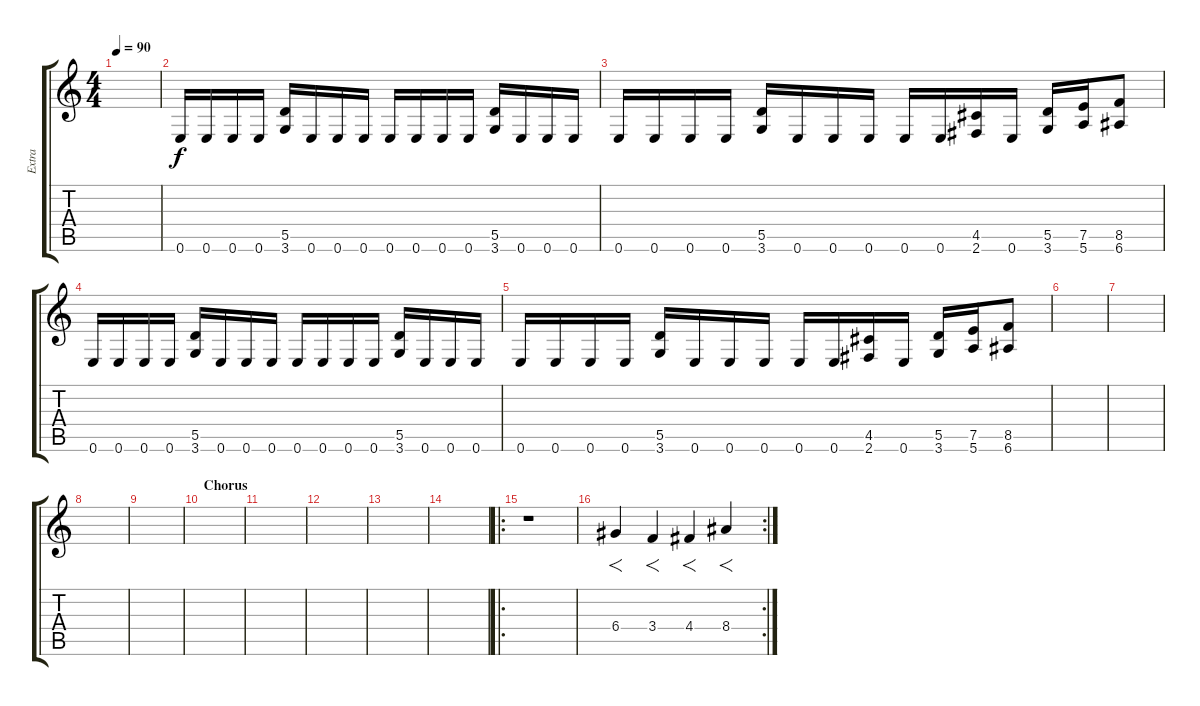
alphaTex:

\track ("Extra" "Extra") {instrument overdrivenguitar}
\staff {score tabs}
\tuning (E4 B3 G3 D3 A2 E2) {hide}
\ts (4 4)
\tempo 90
\clef g2
\ks c
|
0.6.16 0.6.16 0.6.16 0.6.16 (5.5 3.6).16 0.6.16 0.6.16 0.6.16 0.6.16 0.6.16 0.6.16 0.6.16 (5.5 3.6).16 0.6.16 0.6.16 0.6.16 |
0.6.16 0.6.16 0.6.16 0.6.16 (5.5 3.6).16 0.6.16 0.6.16 0.6.16 0.6.16 0.6.16 (4.5 2.6).16 0.6.16 (5.5 3.6).16 (7.5 5.6).16 (8.5 6.6).8 |
0.6.16 0.6.16 0.6.16 0.6.16 (5.5 3.6).16 0.6.16 0.6.16 0.6.16 0.6.16 0.6.16 0.6.16 0.6.16 (5.5 3.6).16 0.6.16 0.6.16 0.6.16 |
0.6.16 0.6.16 0.6.16 0.6.16 (5.5 3.6).16 0.6.16 0.6.16 0.6.16 0.6.16 0.6.16 (4.5 2.6).16 0.6.16 (5.5 3.6).16 (7.5 5.6).16 (8.5 6.6).8 |
|
|
|
|
\section ("" "Chorus")
|
|
|
|
|
\ro
r.1{instrument distortionguitar} |
\rc 2
6.4.4{f} 3.4.4{f} 4.4.4{f} 8.4.4{f}
